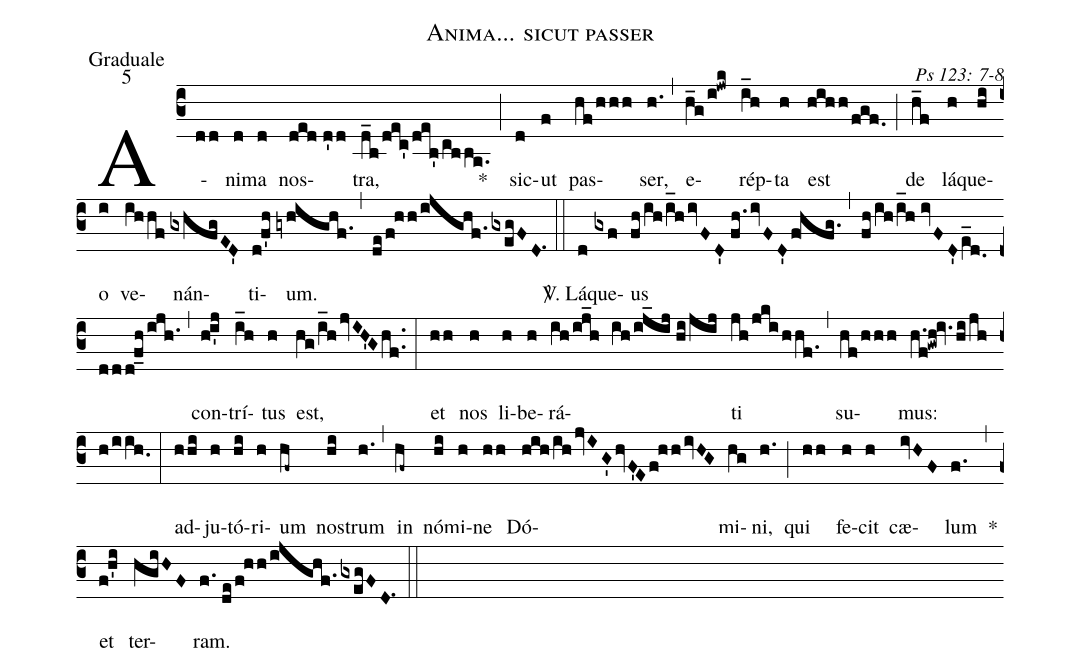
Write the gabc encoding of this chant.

name: Anima... sicut passer;
office-part: Graduale;
mode: 5;
commentary: Ps 123: 7-8;
%%
(c3) A(dd)ni(d)ma(d) nos(ded//d'd)tra,(d_b/dec'/deb'/cbba.) *(;) sic(d)ut(f) pas(hf/hhh)ser,(h.) (,) e(h_g/i!jwk)rép(i_h)ta(h) est(hihh/fgf.) (;) de(h_f) lá(h)que(hi)o(i) ve(ihhf)nán(gxhfgED')ti(d!f'h)um.(gyhighf.) (,) (de/f!hh/ijghf.gxegFD.1) (::)
<sp>V/</sp>. Lá(d)que(gxf)us(fh/ih/i_hivFD'//fh.ivFD'f!hfg.) (,) (fh/ih/i_h//ivFD'e_[ll:1]d.0ddd!f_h/ijh.1) (,) con(hi'j)trí(i_h)tus(h) est,(hg/i_hjvIH'Ghf..) (:)
et(hh) nos(h) li(h)be(h)rá(ih/ij_h ih/ij_ij//hi/jij)ti(jh/jkihhf.) (,) su(hf/hhh)mus:(h.f!gwh!iv.hi/jhh/iih.0) (:)
ad(hhi)ju(h)tó(hi)ri(h)um(hf~) nos(hi)trum(h.) (,) in(hf~) nó(hi)mi(h)ne(hh) Dó(hih/ihjvIG'hvF'Ef!hhivHG)mi(hg)ni,(h.) (;) qui(hh) fe(h)cit(h) cæ(ivHF)lum(f.) *(,) et(f!h'i) ter(hgiHF)ram.(f.//de/f!hh/ijghf.gxegFD.1) (::)
